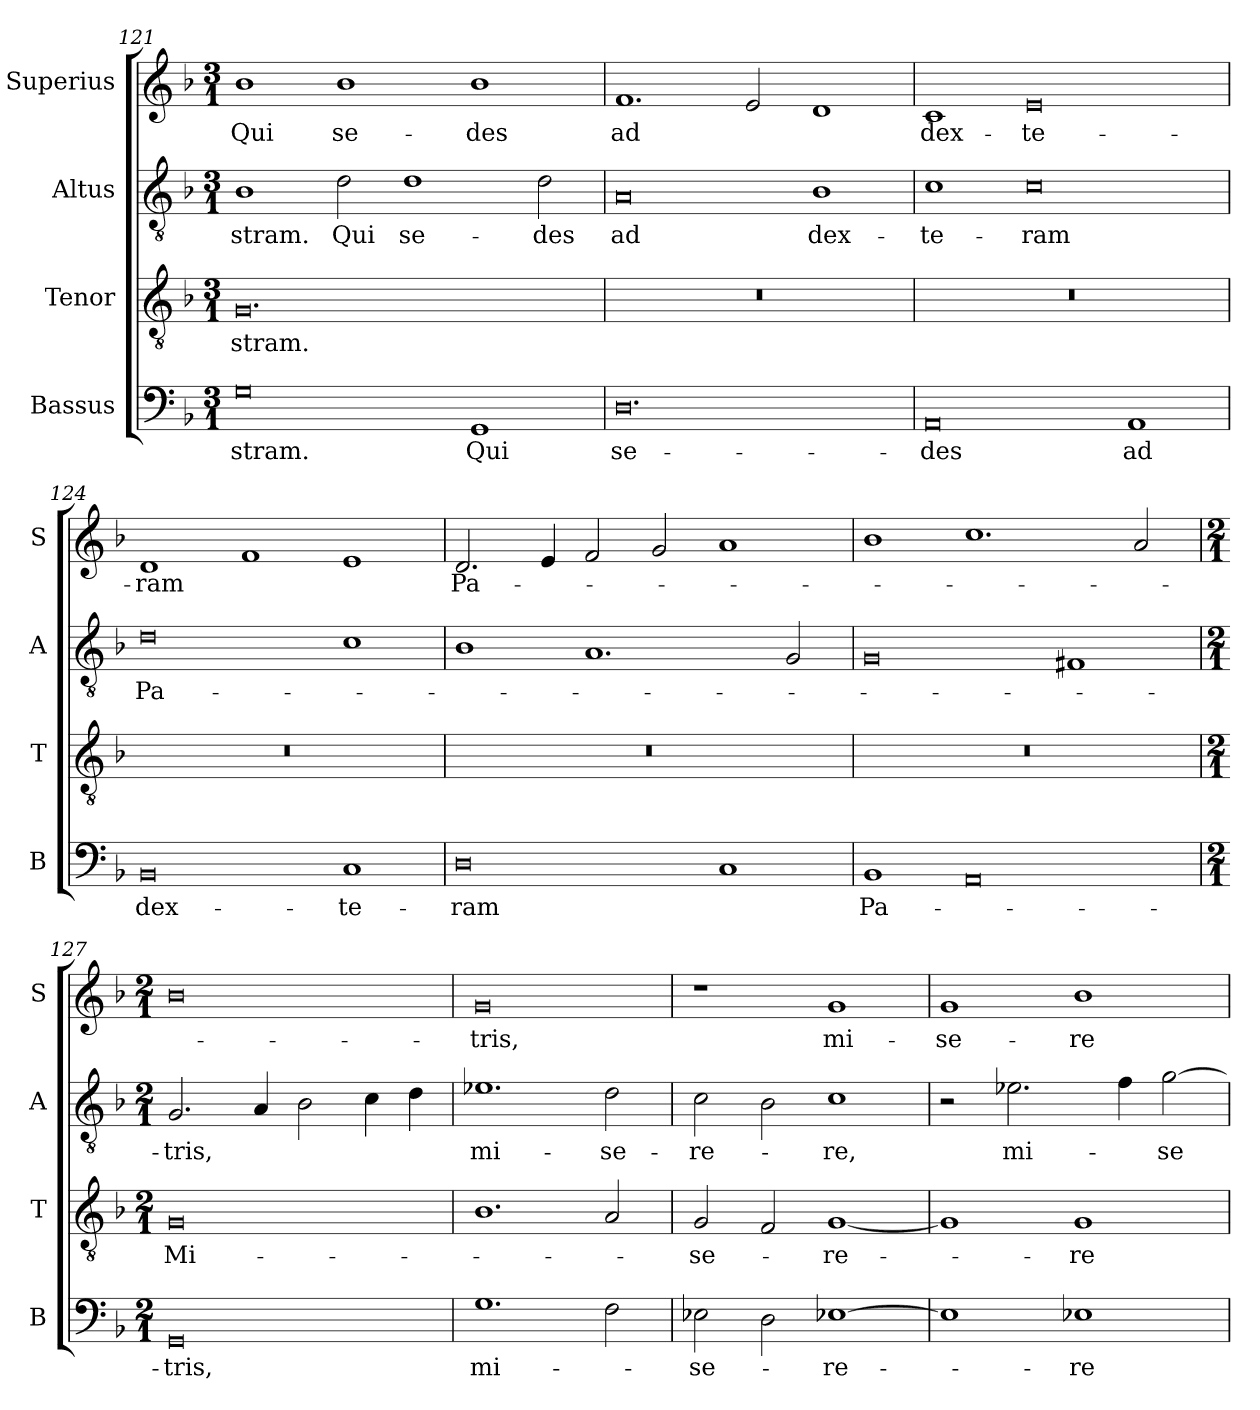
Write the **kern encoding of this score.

**kern	**text	**kern	**text	**kern	**text	**kern	**text
*part4	*part4	*part3	*part3	*part2	*part2	*part1	*part1
*staff4	*staff4	*staff3	*staff3	*staff2	*staff2	*staff1	*staff1
*I"Bassus	*	*I"Tenor	*	*I"Altus	*	*I"Superius	*
*I'B	*	*I'T	*	*I'A	*	*I'S	*
*clefF4	*	*clefGv2	*	*clefGv2	*	*clefG2	*
*k[b-]	*	*k[b-]	*	*k[b-]	*	*k[b-]	*
*M3/1	*	*M3/1	*	*M3/1	*	*M3/1	*
=121	=121	=121	=121	=121	=121	=121	=121
!	!	!	!LO:LY:i	!	!	!	!
0G	-stram.	0.G	-stram.	1B-	-stram.	1b-	Qui
.	.	.	.	2d	Qui	1b-	se-
.	.	.	.	1d	se-	.	.
1GG	Qui	.	.	.	.	1b-	-des
.	.	.	.	2d	-des	.	.
=122	=122	=122	=122	=122	=122	=122	=122
0.D	se-	0.r	.	0A	ad	1.f	ad
.	.	.	.	.	.	2e	.
.	.	.	.	1B-	dex-	1d	.
=123	=123	=123	=123	=123	=123	=123	=123
0AA	-des	0.r	.	1c	-te-	1c	dex-
.	.	.	.	0c	-ram	0e	-te-
!	!LO:LY:i	!	!	!	!	!	!
1AA	ad	.	.	.	.	.	.
=124	=124	=124	=124	=124	=124	=124	=124
!	!LO:LY:i	!	!	!	!	!	!
0BB-	dex-	0.r	.	0d	Pa-	1d	-ram
.	.	.	.	.	.	1f	.
!	!LO:LY:i	!	!	!	!	!	!
1C	-te-	.	.	1c	.	1e	.
=125	=125	=125	=125	=125	=125	=125	=125
!	!LO:LY:i	!	!	!	!	!	!
0D	-ram	0.r	.	1B-	.	2.d	Pa-
.	.	.	.	.	.	4e	.
.	.	.	.	1.A	.	2f	.
.	.	.	.	.	.	2g	.
1C	.	.	.	.	.	1a	.
.	.	.	.	2G	.	.	.
=126	=126	=126	=126	=126	=126	=126	=126
!	!LO:LY:i	!	!	!	!	!	!
1BB-	Pa-	0.r	.	0G	.	1b-	.
0AA	.	.	.	.	.	1.cc	.
.	.	.	.	1F#X	.	.	.
.	.	.	.	.	.	2a	.
=127	=127	=127	=127	=127	=127	=127	=127
*M2/1	*	*M2/1	*	*M2/1	*	*M2/1	*
!	!LO:LY:i	!	!LO:LY:i	!	!	!	!
0GG	-tris,	0G	Mi-	2.G	-tris,	0b-	.
.	.	.	.	4A	.	.	.
.	.	.	.	2B-	.	.	.
.	.	.	.	4c	.	.	.
.	.	.	.	4d	.	.	.
=128	=128	=128	=128	=128	=128	=128	=128
1.G	mi-	1.B-	.	1.e-X	mi-	0g	-tris,
2F	.	2A	.	2d	-se-	.	.
=129	=129	=129	=129	=129	=129	=129	=129
!	!	!	!LO:LY:i	!	!	!	!
2E-X	-se-	2G	-se-	2c	-re-	1r	.
2D	.	2F	.	2B-	.	.	.
!	!	!	!LO:LY:i	!	!	!	!
[1E-X	-re-	[1G	-re-	1c	-re,	1g	mi-
=130	=130	=130	=130	=130	=130	=130	=130
1E-]	.	1G]	.	2r	.	1g	-se-
!	!	!	!	!	!LO:LY:i	!	!
.	.	.	.	2.e-X	mi-	.	.
!	!	!	!LO:LY:i	!	!	!	!
1E-X	-re	1G	-re	.	.	1b-	-re
.	.	.	.	4f	.	.	.
!	!	!	!	!	!LO:LY:i	!	!
.	.	.	.	[2g	-se-	.	.
=	=	=	=	=	=	=	=
*-	*-	*-	*-	*-	*-	*-	*-
